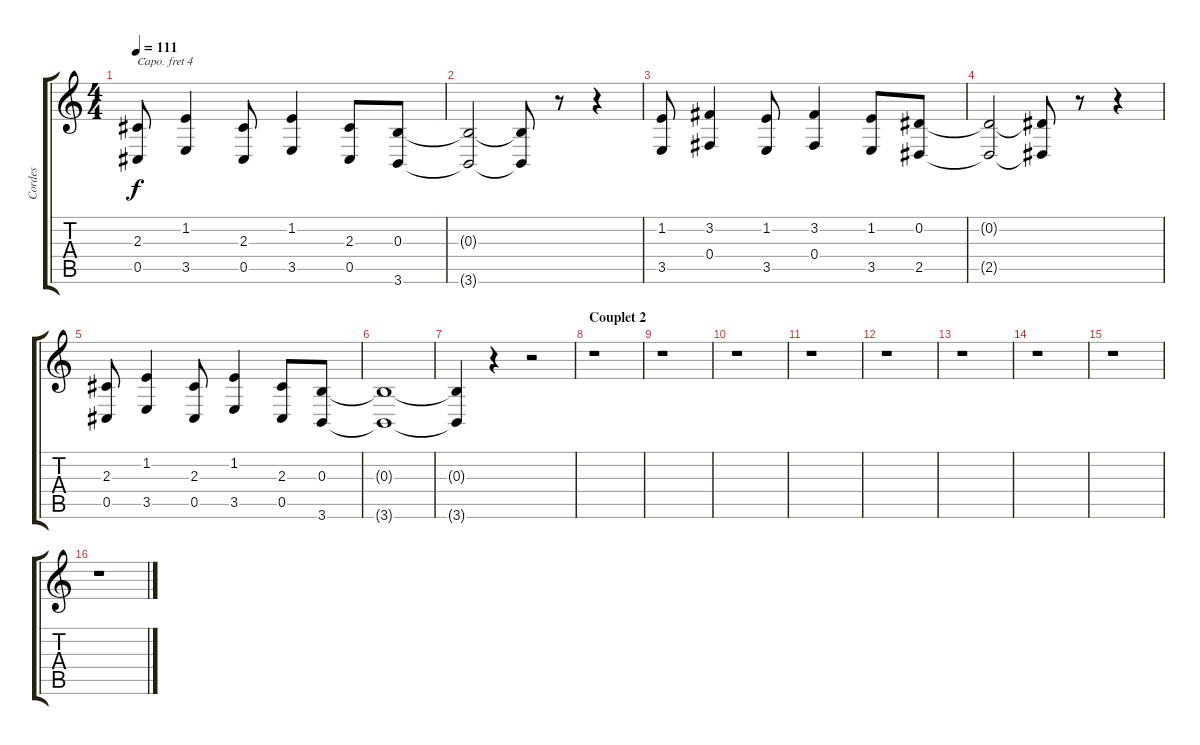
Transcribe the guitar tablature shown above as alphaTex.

\track ("Cordes" "Cordes") {instrument viola}
\staff {score tabs}
\capo 4
\tuning (E4 B3 G3 D3 A2 E2) {hide}
\ts (4 4)
\tempo 111
\clef g2
\ks c
(2.3 0.5).8{dy f} (1.2 3.5).4 (2.3 0.5).8 (1.2 3.5).4 (2.3 0.5).8 (0.3 3.6).8 |
(0.3{t} 3.6{t}).2 (0.3{t} 3.6{t}).8 r.8 r.4 |
(1.2 3.5).8 (3.2 0.4).4 (1.2 3.5).8 (3.2 0.4).4 (1.2 3.5).8 (0.2 2.5).8 |
(0.2{t} 2.5{t}).2 (0.2{t} 2.5{t}).8 r.8 r.4 |
(2.3 0.5).8 (1.2 3.5).4 (2.3 0.5).8 (1.2 3.5).4 (2.3 0.5).8 (0.3 3.6).8 |
(0.3{t} 3.6{t}).1 |
(0.3{t} 3.6{t}).4 r.4 r.2 |
\section ("" "Couplet 2")
r.1 |
r.1 |
r.1 |
r.1 |
r.1 |
r.1 |
r.1 |
r.1 |
r.1
